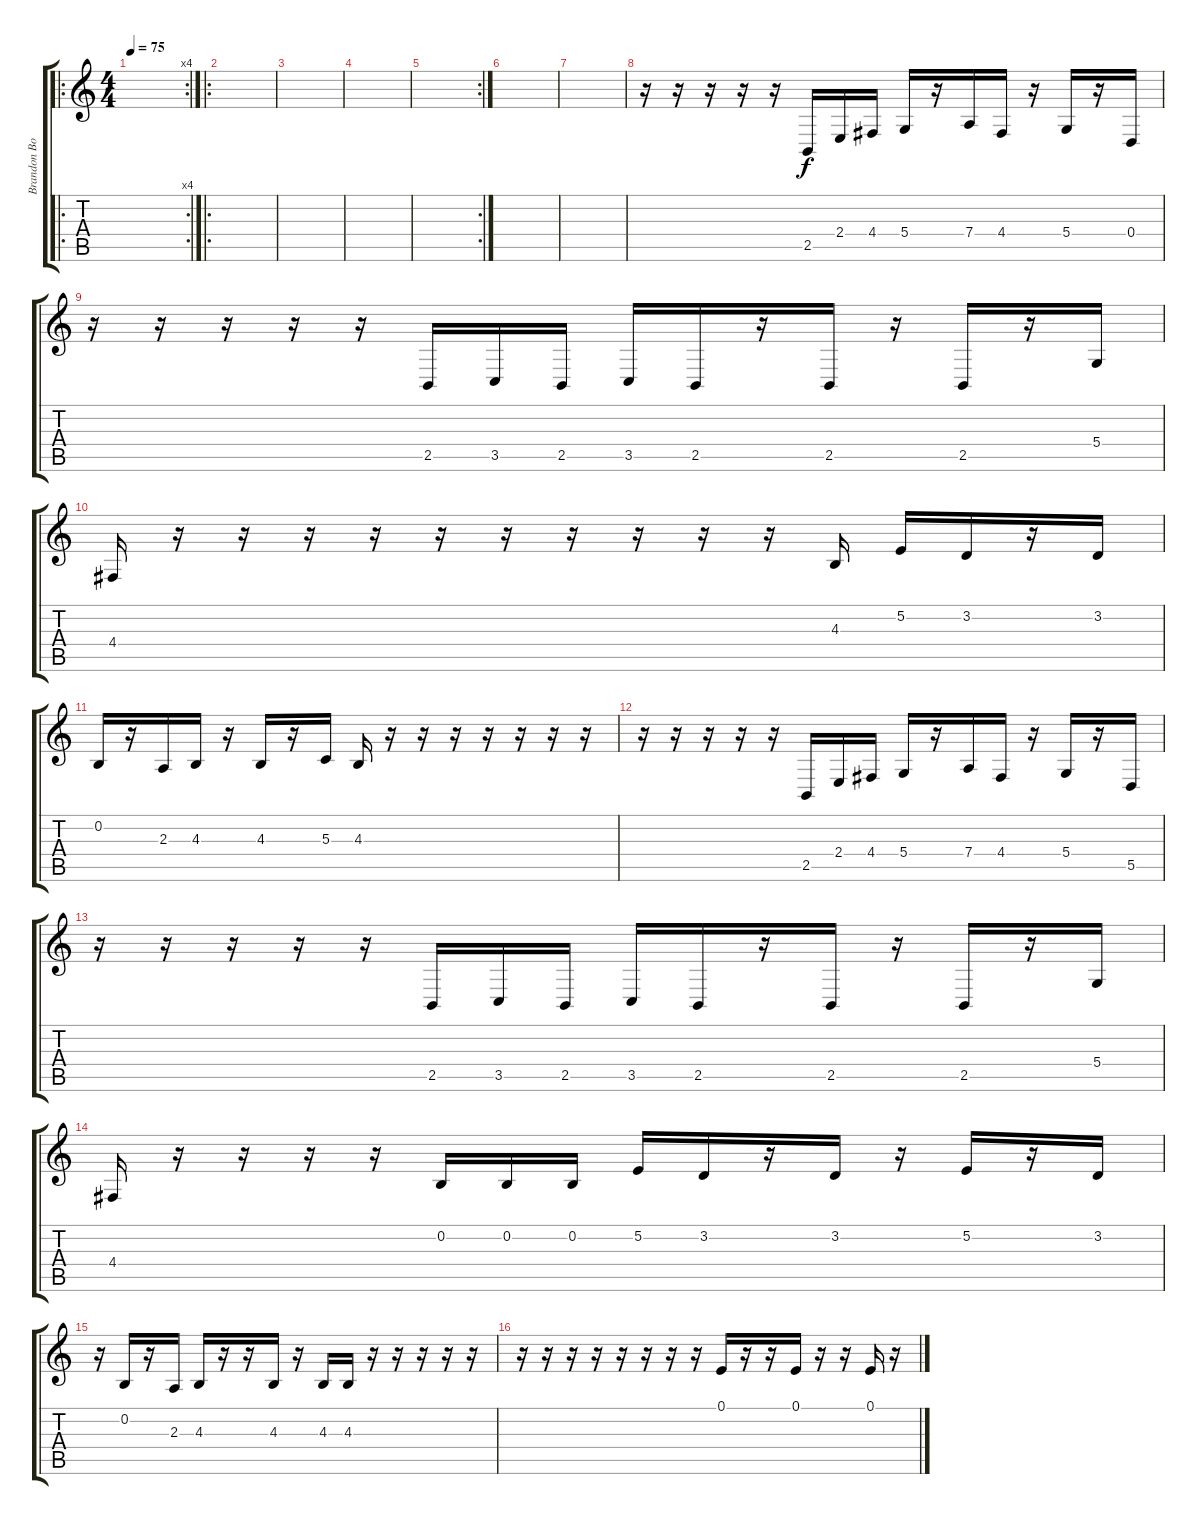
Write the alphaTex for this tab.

\track ("Brandon Boyd" "Brandon Bo") {instrument viola}
\staff {score tabs}
\tuning (E4 B3 G3 D3 A2 E2) {hide}
\ro
\rc 4
\ts (4 4)
\tempo 75
\clef g2
\ks c
|
\ro
|
|
|
\rc 2
|
|
|
r.16 r.16 r.16 r.16 r.16 2.5.16 2.4.16 4.4.16 5.4.16 r.16 7.4.16 4.4.16 r.16 5.4.16 r.16 0.4.16 |
r.16 r.16 r.16 r.16 r.16 2.5.16 3.5.16 2.5.16 3.5.16 2.5.16 r.16 2.5.16 r.16 2.5.16 r.16 5.4.16 |
4.4.16 r.16 r.16 r.16 r.16 r.16 r.16 r.16 r.16 r.16 r.16 4.3.16 5.2.16 3.2.16 r.16 3.2.16 |
0.2.16 r.16 2.3.16 4.3.16 r.16 4.3.16 r.16 5.3.16 4.3.16 r.16 r.16 r.16 r.16 r.16 r.16 r.16 |
r.16 r.16 r.16 r.16 r.16 2.5.16 2.4.16 4.4.16 5.4.16 r.16 7.4.16 4.4.16 r.16 5.4.16 r.16 5.5.16 |
r.16 r.16 r.16 r.16 r.16 2.5.16 3.5.16 2.5.16 3.5.16 2.5.16 r.16 2.5.16 r.16 2.5.16 r.16 5.4.16 |
4.4.16 r.16 r.16 r.16 r.16 0.2.16 0.2.16 0.2.16 5.2.16 3.2.16 r.16 3.2.16 r.16 5.2.16 r.16 3.2.16 |
r.16 0.2.16 r.16 2.3.16 4.3.16 r.16 r.16 4.3.16 r.16 4.3.16 4.3.16 r.16 r.16 r.16 r.16 r.16 |
r.16 r.16 r.16 r.16 r.16 r.16 r.16 r.16 0.1.16 r.16 r.16 0.1.16 r.16 r.16 0.1.16 r.16
